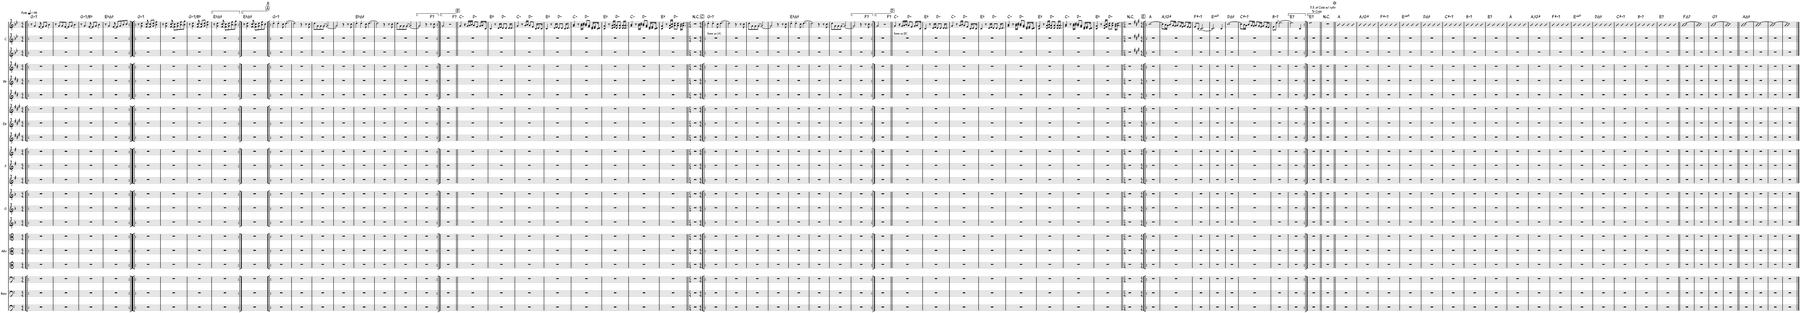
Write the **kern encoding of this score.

**kern	**kern	**kern	**kern	**kern	**kern	**kern	**kern	**kern	**kern	**kern	**kern	**kern	**kern	**kern	**kern	**kern	**kern	**kern	**kern	**kern	**harte
*part7	*part7	*part7	*part6	*part6	*part6	*part5	*part5	*part5	*part4	*part4	*part4	*part3	*part3	*part3	*part2	*part2	*part2	*part1	*part1	*part1	*part1
*staff21	*staff20	*staff19	*staff18	*staff17	*staff16	*staff15	*staff14	*staff13	*staff12	*staff11	*staff10	*staff9	*staff8	*staff7	*staff6	*staff5	*staff4	*staff3	*staff2	*staff1	*
*I"Bass	*	*	*I"Alto	*	*	*I"G	*	*	*I"F	*	*	*I"Eb	*	*	*I"Bb	*	*	*I"C	*	*	*
*I'Bass	*	*	*	*	*	*I'G	*	*	*I'F	*	*	*I'Eb	*	*	*I'Bb	*	*	*I'C	*	*	*
*clefF4	*clefF4	*clefF4	*clefC3	*clefC3	*clefC3	*clefG2	*clefG2	*clefG2	*clefG2	*clefG2	*clefG2	*clefG2	*clefG2	*clefG2	*clefG2	*clefG2	*clefG2	*clefG2	*clefG2	*clefG2	*
*	*	*	*	*	*	*Trd3c5	*Trd3c5	*Trd3c5	*Trd4c7	*Trd4c7	*Trd4c7	*Trd5c9	*Trd5c9	*Trd5c9	*Trd8c14	*Trd8c14	*Trd8c14	*	*	*	*
*k[]	*k[]	*k[]	*k[]	*k[]	*k[]	*k[b-]	*k[b-]	*k[b-]	*k[f#]	*k[f#]	*k[f#]	*k[f#c#g#]	*k[f#c#g#]	*k[f#c#g#]	*k[f#c#]	*k[f#c#]	*k[f#c#]	*k[b-e-]	*k[b-e-]	*k[b-e-]	*
*M4/4	*M4/4	*M4/4	*M4/4	*M4/4	*M4/4	*M4/4	*M4/4	*M4/4	*M4/4	*M4/4	*M4/4	*M4/4	*M4/4	*M4/4	*M4/4	*M4/4	*M4/4	*M4/4	*M4/4	*M4/4	*
*MM145	*MM145	*MM145	*MM145	*MM145	*MM145	*MM145	*MM145	*MM145	*MM145	*MM145	*MM145	*MM145	*MM145	*MM145	*MM145	*MM145	*MM145	*MM145	*MM145	*MM145	*
=1!|:	=1!|:	=1!|:	=1!|:	=1!|:	=1!|:	=1!|:	=1!|:	=1!|:	=1!|:	=1!|:	=1!|:	=1!|:	=1!|:	=1!|:	=1!|:	=1!|:	=1!|:	=1!|:	=1!|:	=1!|:	=1!|:
!	!	!	!	!	!	!	!	!	!	!	!	!	!	!	!	!	!	!	!	!LO:TX:a:t=Punk	!LO:H:kt=7
1r	1r	1r	1r	1r	1r	1r	1r	1r	1r	1r	1r	1r	1r	1r	1r	1r	1r	1r	1r	8r	G:min7
.	.	.	.	.	.	.	.	.	.	.	.	.	.	.	.	.	.	.	.	4g/	.
.	.	.	.	.	.	.	.	.	.	.	.	.	.	.	.	.	.	.	.	[8f/	.
.	.	.	.	.	.	.	.	.	.	.	.	.	.	.	.	.	.	.	.	8f/L]	.
.	.	.	.	.	.	.	.	.	.	.	.	.	.	.	.	.	.	.	.	8g/J	.
.	.	.	.	.	.	.	.	.	.	.	.	.	.	.	.	.	.	.	.	4b-\	.
=2	=2	=2	=2	=2	=2	=2	=2	=2	=2	=2	=2	=2	=2	=2	=2	=2	=2	=2	=2	=2	=2
1r	1r	1r	1r	1r	1r	1r	1r	1r	1r	1r	1r	1r	1r	1r	1r	1r	1r	1r	1r	8r	.
.	.	.	.	.	.	.	.	.	.	.	.	.	.	.	.	.	.	.	.	8g/L	.
.	.	.	.	.	.	.	.	.	.	.	.	.	.	.	.	.	.	.	.	8g/	.
.	.	.	.	.	.	.	.	.	.	.	.	.	.	.	.	.	.	.	.	[8f/J	.
.	.	.	.	.	.	.	.	.	.	.	.	.	.	.	.	.	.	.	.	8f/L]	.
.	.	.	.	.	.	.	.	.	.	.	.	.	.	.	.	.	.	.	.	8g/J	.
.	.	.	.	.	.	.	.	.	.	.	.	.	.	.	.	.	.	.	.	4b-\	.
=3	=3	=3	=3	=3	=3	=3	=3	=3	=3	=3	=3	=3	=3	=3	=3	=3	=3	=3	=3	=3	=3
!	!	!	!	!	!	!	!	!	!	!	!	!	!	!	!	!	!	!	!	!	!LO:H:kt=7
1r	1r	1r	1r	1r	1r	1r	1r	1r	1r	1r	1r	1r	1r	1r	1r	1r	1r	1r	1r	8r	G:min7/b3
.	.	.	.	.	.	.	.	.	.	.	.	.	.	.	.	.	.	.	.	4g/	.
.	.	.	.	.	.	.	.	.	.	.	.	.	.	.	.	.	.	.	.	[8f/	.
.	.	.	.	.	.	.	.	.	.	.	.	.	.	.	.	.	.	.	.	8f/L]	.
.	.	.	.	.	.	.	.	.	.	.	.	.	.	.	.	.	.	.	.	8g/J	.
.	.	.	.	.	.	.	.	.	.	.	.	.	.	.	.	.	.	.	.	4b-\	.
=4	=4	=4	=4	=4	=4	=4	=4	=4	=4	=4	=4	=4	=4	=4	=4	=4	=4	=4	=4	=4	=4
!	!	!	!	!	!	!	!	!	!	!	!	!	!	!	!	!	!	!	!	!	!LO:H:kt=9
1r	1r	1r	1r	1r	1r	1r	1r	1r	1r	1r	1r	1r	1r	1r	1r	1r	1r	1r	1r	8r	Eb:maj9
.	.	.	.	.	.	.	.	.	.	.	.	.	.	.	.	.	.	.	.	4g/	.
.	.	.	.	.	.	.	.	.	.	.	.	.	.	.	.	.	.	.	.	[8f/	.
.	.	.	.	.	.	.	.	.	.	.	.	.	.	.	.	.	.	.	.	8f/L]	.
.	.	.	.	.	.	.	.	.	.	.	.	.	.	.	.	.	.	.	.	8g/	.
.	.	.	.	.	.	.	.	.	.	.	.	.	.	.	.	.	.	.	.	8b-/	.
.	.	.	.	.	.	.	.	.	.	.	.	.	.	.	.	.	.	.	.	8cc/J	.
=5:|!|:	=5:|!|:	=5:|!|:	=5:|!|:	=5:|!|:	=5:|!|:	=5:|!|:	=5:|!|:	=5:|!|:	=5:|!|:	=5:|!|:	=5:|!|:	=5:|!|:	=5:|!|:	=5:|!|:	=5:|!|:	=5:|!|:	=5:|!|:	=5:|!|:	=5:|!|:	=5:|!|:	=5:|!|:
!	!	!	!	!	!	!	!	!	!	!	!	!	!	!	!	!	!	!	!	!	!LO:H:kt=7
1r	1r	1r	1r	1r	1r	1r	1r	1r	1r	1r	1r	1r	1r	1r	1r	1r	1r	1r	1r	8r	G:min7
.	.	.	.	.	.	.	.	.	.	.	.	.	.	.	.	.	.	.	.	4g\ 4dd\	.
.	.	.	.	.	.	.	.	.	.	.	.	.	.	.	.	.	.	.	.	[8f/ [8cc/	.
.	.	.	.	.	.	.	.	.	.	.	.	.	.	.	.	.	.	.	.	8f/] 8cc/]L	.
.	.	.	.	.	.	.	.	.	.	.	.	.	.	.	.	.	.	.	.	8g/ 8dd/J	.
.	.	.	.	.	.	.	.	.	.	.	.	.	.	.	.	.	.	.	.	4b-\ 4ff\	.
=6	=6	=6	=6	=6	=6	=6	=6	=6	=6	=6	=6	=6	=6	=6	=6	=6	=6	=6	=6	=6	=6
1r	1r	1r	1r	1r	1r	1r	1r	1r	1r	1r	1r	1r	1r	1r	1r	1r	1r	1r	1r	8r	.
.	.	.	.	.	.	.	.	.	.	.	.	.	.	.	.	.	.	.	.	4g\ 4dd\	.
.	.	.	.	.	.	.	.	.	.	.	.	.	.	.	.	.	.	.	.	[8f/ [8cc/	.
.	.	.	.	.	.	.	.	.	.	.	.	.	.	.	.	.	.	.	.	8f\] 8cc\]L	.
.	.	.	.	.	.	.	.	.	.	.	.	.	.	.	.	.	.	.	.	8g\ 8dd\	.
.	.	.	.	.	.	.	.	.	.	.	.	.	.	.	.	.	.	.	.	[8b-\ 8ff\	.
.	.	.	.	.	.	.	.	.	.	.	.	.	.	.	.	.	.	.	.	8b-\] 8gg\J	.
=7	=7	=7	=7	=7	=7	=7	=7	=7	=7	=7	=7	=7	=7	=7	=7	=7	=7	=7	=7	=7	=7
!	!	!	!	!	!	!	!	!	!	!	!	!	!	!	!	!	!	!	!	!	!LO:H:kt=7
1r	1r	1r	1r	1r	1r	1r	1r	1r	1r	1r	1r	1r	1r	1r	1r	1r	1r	1r	1r	8r	G:min7/b3
.	.	.	.	.	.	.	.	.	.	.	.	.	.	.	.	.	.	.	.	4g\ 4dd\	.
.	.	.	.	.	.	.	.	.	.	.	.	.	.	.	.	.	.	.	.	[8f/ [8cc/	.
.	.	.	.	.	.	.	.	.	.	.	.	.	.	.	.	.	.	.	.	8f/] 8cc/]L	.
.	.	.	.	.	.	.	.	.	.	.	.	.	.	.	.	.	.	.	.	8g/ 8dd/J	.
.	.	.	.	.	.	.	.	.	.	.	.	.	.	.	.	.	.	.	.	4b-\ 4ff\	.
=8	=8	=8	=8	=8	=8	=8	=8	=8	=8	=8	=8	=8	=8	=8	=8	=8	=8	=8	=8	=8	=8
!	!	!	!	!	!	!	!	!	!	!	!	!	!	!	!	!	!	!	!	!	!LO:H:kt=9
1r	1r	1r	1r	1r	1r	1r	1r	1r	1r	1r	1r	1r	1r	1r	1r	1r	1r	1r	1r	8r	Eb:maj9
.	.	.	.	.	.	.	.	.	.	.	.	.	.	.	.	.	.	.	.	4g\ 4dd\	.
.	.	.	.	.	.	.	.	.	.	.	.	.	.	.	.	.	.	.	.	[8f/ [8cc/	.
.	.	.	.	.	.	.	.	.	.	.	.	.	.	.	.	.	.	.	.	8f\] 8cc\]L	.
.	.	.	.	.	.	.	.	.	.	.	.	.	.	.	.	.	.	.	.	8g\ 8dd\	.
.	.	.	.	.	.	.	.	.	.	.	.	.	.	.	.	.	.	.	.	[8b-\ 8ff\	.
.	.	.	.	.	.	.	.	.	.	.	.	.	.	.	.	.	.	.	.	8b-\] 8gg\J	.
=9:|!	=9:|!	=9:|!	=9:|!	=9:|!	=9:|!	=9:|!	=9:|!	=9:|!	=9:|!	=9:|!	=9:|!	=9:|!	=9:|!	=9:|!	=9:|!	=9:|!	=9:|!	=9:|!	=9:|!	=9:|!	=9:|!
!	!	!	!	!	!	!	!	!	!	!	!	!	!	!	!	!	!	!	!	!	!LO:H:kt=9
1r	1r	1r	1r	1r	1r	1r	1r	1r	1r	1r	1r	1r	1r	1r	1r	1r	1r	1r	1r	8r	Eb:maj9
.	.	.	.	.	.	.	.	.	.	.	.	.	.	.	.	.	.	.	.	4g\ 4dd\	.
.	.	.	.	.	.	.	.	.	.	.	.	.	.	.	.	.	.	.	.	[8f/ [8cc/	.
.	.	.	.	.	.	.	.	.	.	.	.	.	.	.	.	.	.	.	.	8f\] 8cc\]L	.
.	.	.	.	.	.	.	.	.	.	.	.	.	.	.	.	.	.	.	.	8g\ 8dd\	.
.	.	.	.	.	.	.	.	.	.	.	.	.	.	.	.	.	.	.	.	8b-\ 8ff\	.
.	.	.	.	.	.	.	.	.	.	.	.	.	.	.	.	.	.	.	.	8cc\J	.
!!LO:REH:place=s1:a:rj:fs=14:t=A
=10!|:	=10!|:	=10!|:	=10!|:	=10!|:	=10!|:	=10!|:	=10!|:	=10!|:	=10!|:	=10!|:	=10!|:	=10!|:	=10!|:	=10!|:	=10!|:	=10!|:	=10!|:	=10!|:	=10!|:	=10!|:	=10!|:
!	!	!	!	!	!	!	!	!	!	!	!	!	!	!	!	!	!	!	!	!	!LO:H:kt=7
1r	1r	1r	1r	1r	1r	1r	1r	1r	1r	1r	1r	1r	1r	1r	1r	1r	1r	1r	1r	4dd'\	G:min7
.	.	.	.	.	.	.	.	.	.	.	.	.	.	.	.	.	.	.	.	4dd'\	.
.	.	.	.	.	.	.	.	.	.	.	.	.	.	.	.	.	.	.	.	8cc\	.
.	.	.	.	.	.	.	.	.	.	.	.	.	.	.	.	.	.	.	.	[4.dd\	.
=11	=11	=11	=11	=11	=11	=11	=11	=11	=11	=11	=11	=11	=11	=11	=11	=11	=11	=11	=11	=11	=11
1r	1r	1r	1r	1r	1r	1r	1r	1r	1r	1r	1r	1r	1r	1r	1r	1r	1r	1r	1r	2dd\]	.
.	.	.	.	.	.	.	.	.	.	.	.	.	.	.	.	.	.	.	.	4r	.
.	.	.	.	.	.	.	.	.	.	.	.	.	.	.	.	.	.	.	.	8r	.
.	.	.	.	.	.	.	.	.	.	.	.	.	.	.	.	.	.	.	.	8cc\	.
=12	=12	=12	=12	=12	=12	=12	=12	=12	=12	=12	=12	=12	=12	=12	=12	=12	=12	=12	=12	=12	=12
1r	1r	1r	1r	1r	1r	1r	1r	1r	1r	1r	1r	1r	1r	1r	1r	1r	1r	1r	1r	8dd\L	.
.	.	.	.	.	.	.	.	.	.	.	.	.	.	.	.	.	.	.	.	8g\	.
.	.	.	.	.	.	.	.	.	.	.	.	.	.	.	.	.	.	.	.	8g\	.
.	.	.	.	.	.	.	.	.	.	.	.	.	.	.	.	.	.	.	.	[8g\J	.
.	.	.	.	.	.	.	.	.	.	.	.	.	.	.	.	.	.	.	.	2g/_	.
=13	=13	=13	=13	=13	=13	=13	=13	=13	=13	=13	=13	=13	=13	=13	=13	=13	=13	=13	=13	=13	=13
1r	1r	1r	1r	1r	1r	1r	1r	1r	1r	1r	1r	1r	1r	1r	1r	1r	1r	1r	1r	2g/]	.
.	.	.	.	.	.	.	.	.	.	.	.	.	.	.	.	.	.	.	.	4r	.
.	.	.	.	.	.	.	.	.	.	.	.	.	.	.	.	.	.	.	.	8r	.
.	.	.	.	.	.	.	.	.	.	.	.	.	.	.	.	.	.	.	.	8cc\	.
=14	=14	=14	=14	=14	=14	=14	=14	=14	=14	=14	=14	=14	=14	=14	=14	=14	=14	=14	=14	=14	=14
!	!	!	!	!	!	!	!	!	!	!	!	!	!	!	!	!	!	!	!	!	!LO:H:kt=9
1r	1r	1r	1r	1r	1r	1r	1r	1r	1r	1r	1r	1r	1r	1r	1r	1r	1r	1r	1r	4dd'\	Eb:maj9
.	.	.	.	.	.	.	.	.	.	.	.	.	.	.	.	.	.	.	.	4dd'\	.
.	.	.	.	.	.	.	.	.	.	.	.	.	.	.	.	.	.	.	.	8cc\	.
.	.	.	.	.	.	.	.	.	.	.	.	.	.	.	.	.	.	.	.	[4.dd\	.
=15	=15	=15	=15	=15	=15	=15	=15	=15	=15	=15	=15	=15	=15	=15	=15	=15	=15	=15	=15	=15	=15
1r	1r	1r	1r	1r	1r	1r	1r	1r	1r	1r	1r	1r	1r	1r	1r	1r	1r	1r	1r	2dd\]	.
.	.	.	.	.	.	.	.	.	.	.	.	.	.	.	.	.	.	.	.	4r	.
.	.	.	.	.	.	.	.	.	.	.	.	.	.	.	.	.	.	.	.	8r	.
.	.	.	.	.	.	.	.	.	.	.	.	.	.	.	.	.	.	.	.	8cc\	.
=16	=16	=16	=16	=16	=16	=16	=16	=16	=16	=16	=16	=16	=16	=16	=16	=16	=16	=16	=16	=16	=16
1r	1r	1r	1r	1r	1r	1r	1r	1r	1r	1r	1r	1r	1r	1r	1r	1r	1r	1r	1r	8dd\L	.
.	.	.	.	.	.	.	.	.	.	.	.	.	.	.	.	.	.	.	.	8g\	.
.	.	.	.	.	.	.	.	.	.	.	.	.	.	.	.	.	.	.	.	8g\	.
.	.	.	.	.	.	.	.	.	.	.	.	.	.	.	.	.	.	.	.	[8g\J	.
.	.	.	.	.	.	.	.	.	.	.	.	.	.	.	.	.	.	.	.	2g/_	.
=17	=17	=17	=17	=17	=17	=17	=17	=17	=17	=17	=17	=17	=17	=17	=17	=17	=17	=17	=17	=17	=17
1r	1r	1r	1r	1r	1r	1r	1r	1r	1r	1r	1r	1r	1r	1r	1r	1r	1r	1r	1r	2g/]	.
.	.	.	.	.	.	.	.	.	.	.	.	.	.	.	.	.	.	.	.	4r	.
!	!	!	!	!	!	!	!	!	!	!	!	!	!	!	!	!	!	!	!	!	!LO:H:kt=7
.	.	.	.	.	.	.	.	.	.	.	.	.	.	.	.	.	.	.	.	8r	F:7
.	.	.	.	.	.	.	.	.	.	.	.	.	.	.	.	.	.	.	.	8cc\	.
=18:|!	=18:|!	=18:|!	=18:|!	=18:|!	=18:|!	=18:|!	=18:|!	=18:|!	=18:|!	=18:|!	=18:|!	=18:|!	=18:|!	=18:|!	=18:|!	=18:|!	=18:|!	=18:|!	=18:|!	=18:|!	=18:|!
*	*	*	*	*	*	*	*	*	*	*	*	*	*	*	*	*	*	*	*	*^	*
1r	1r	1r	1r	1r	1r	1r	1r	1r	1r	1r	1r	1r	1r	1r	1r	1r	1r	1r	1r	2g/	2.ryy	.
.	.	.	.	.	.	.	.	.	.	.	.	.	.	.	.	.	.	.	.	2r	.	.
!	!	!	!	!	!	!	!	!	!	!	!	!	!	!	!	!	!	!	!	!	!	!LO:H:kt=7
.	.	.	.	.	.	.	.	.	.	.	.	.	.	.	.	.	.	.	.	.	4ryy	F:7
*	*	*	*	*	*	*	*	*	*	*	*	*	*	*	*	*	*	*	*	*v	*v	*
!!LO:REH:place=s1:a:rj:fs=14:t=B
=19||	=19||	=19||	=19||	=19||	=19||	=19||	=19||	=19||	=19||	=19||	=19||	=19||	=19||	=19||	=19||	=19||	=19||	=19||	=19||	=19||	=19||
1r	1r	1r	1r	1r	1r	1r	1r	1r	1r	1r	1r	1r	1r	1r	1r	1r	1r	1r	1r	4g/	C:min
.	.	.	.	.	.	.	.	.	.	.	.	.	.	.	.	.	.	.	.	16r	.
.	.	.	.	.	.	.	.	.	.	.	.	.	.	.	.	.	.	.	.	16g/LL	.
.	.	.	.	.	.	.	.	.	.	.	.	.	.	.	.	.	.	.	.	16a/	.
.	.	.	.	.	.	.	.	.	.	.	.	.	.	.	.	.	.	.	.	16b-/JJ	.
.	.	.	.	.	.	.	.	.	.	.	.	.	.	.	.	.	.	.	.	8a/L	D:min
.	.	.	.	.	.	.	.	.	.	.	.	.	.	.	.	.	.	.	.	8f/J	.
.	.	.	.	.	.	.	.	.	.	.	.	.	.	.	.	.	.	.	.	16g/KL	.
.	.	.	.	.	.	.	.	.	.	.	.	.	.	.	.	.	.	.	.	8a/	.
.	.	.	.	.	.	.	.	.	.	.	.	.	.	.	.	.	.	.	.	16c/Jk	.
=20	=20	=20	=20	=20	=20	=20	=20	=20	=20	=20	=20	=20	=20	=20	=20	=20	=20	=20	=20	=20	=20
1r	1r	1r	1r	1r	1r	1r	1r	1r	1r	1r	1r	1r	1r	1r	1r	1r	1r	1r	1r	4c/	Eb:maj
.	.	.	.	.	.	.	.	.	.	.	.	.	.	.	.	.	.	.	.	8r	.
.	.	.	.	.	.	.	.	.	.	.	.	.	.	.	.	.	.	.	.	16d/LL	.
.	.	.	.	.	.	.	.	.	.	.	.	.	.	.	.	.	.	.	.	16e-/JJ	.
.	.	.	.	.	.	.	.	.	.	.	.	.	.	.	.	.	.	.	.	8d/L	D:min
.	.	.	.	.	.	.	.	.	.	.	.	.	.	.	.	.	.	.	.	8d/J	.
.	.	.	.	.	.	.	.	.	.	.	.	.	.	.	.	.	.	.	.	16d/KL	.
.	.	.	.	.	.	.	.	.	.	.	.	.	.	.	.	.	.	.	.	8.d/J	.
=21	=21	=21	=21	=21	=21	=21	=21	=21	=21	=21	=21	=21	=21	=21	=21	=21	=21	=21	=21	=21	=21
1r	1r	1r	1r	1r	1r	1r	1r	1r	1r	1r	1r	1r	1r	1r	1r	1r	1r	1r	1r	4g/	C:min
.	.	.	.	.	.	.	.	.	.	.	.	.	.	.	.	.	.	.	.	8r	.
.	.	.	.	.	.	.	.	.	.	.	.	.	.	.	.	.	.	.	.	16a/LL	.
.	.	.	.	.	.	.	.	.	.	.	.	.	.	.	.	.	.	.	.	16b-/JJ	.
.	.	.	.	.	.	.	.	.	.	.	.	.	.	.	.	.	.	.	.	8a/L	D:min
.	.	.	.	.	.	.	.	.	.	.	.	.	.	.	.	.	.	.	.	8f/J	.
.	.	.	.	.	.	.	.	.	.	.	.	.	.	.	.	.	.	.	.	16c/KL	.
.	.	.	.	.	.	.	.	.	.	.	.	.	.	.	.	.	.	.	.	8d/	.
.	.	.	.	.	.	.	.	.	.	.	.	.	.	.	.	.	.	.	.	16c/Jk	.
=22	=22	=22	=22	=22	=22	=22	=22	=22	=22	=22	=22	=22	=22	=22	=22	=22	=22	=22	=22	=22	=22
1r	1r	1r	1r	1r	1r	1r	1r	1r	1r	1r	1r	1r	1r	1r	1r	1r	1r	1r	1r	4c/	Eb:maj
.	.	.	.	.	.	.	.	.	.	.	.	.	.	.	.	.	.	.	.	8r	.
.	.	.	.	.	.	.	.	.	.	.	.	.	.	.	.	.	.	.	.	16d/LL	.
.	.	.	.	.	.	.	.	.	.	.	.	.	.	.	.	.	.	.	.	16e-/JJ	.
.	.	.	.	.	.	.	.	.	.	.	.	.	.	.	.	.	.	.	.	8d/L	D:min
.	.	.	.	.	.	.	.	.	.	.	.	.	.	.	.	.	.	.	.	8d/J	.
.	.	.	.	.	.	.	.	.	.	.	.	.	.	.	.	.	.	.	.	16c/KL	.
.	.	.	.	.	.	.	.	.	.	.	.	.	.	.	.	.	.	.	.	8.d/J	.
=23	=23	=23	=23	=23	=23	=23	=23	=23	=23	=23	=23	=23	=23	=23	=23	=23	=23	=23	=23	=23	=23
1r	1r	1r	1r	1r	1r	1r	1r	1r	1r	1r	1r	1r	1r	1r	1r	1r	1r	1r	1r	4g/ 4b-/	C:min
.	.	.	.	.	.	.	.	.	.	.	.	.	.	.	.	.	.	.	.	8r	.
.	.	.	.	.	.	.	.	.	.	.	.	.	.	.	.	.	.	.	.	16a\ 16cc\LL	.
.	.	.	.	.	.	.	.	.	.	.	.	.	.	.	.	.	.	.	.	16b-\ 16dd\JJ	.
.	.	.	.	.	.	.	.	.	.	.	.	.	.	.	.	.	.	.	.	8a/ 8cc/L	D:min
.	.	.	.	.	.	.	.	.	.	.	.	.	.	.	.	.	.	.	.	8f/ 8a/J	.
.	.	.	.	.	.	.	.	.	.	.	.	.	.	.	.	.	.	.	.	16c/ 16e-/KL	.
.	.	.	.	.	.	.	.	.	.	.	.	.	.	.	.	.	.	.	.	8d/ 8f/	.
.	.	.	.	.	.	.	.	.	.	.	.	.	.	.	.	.	.	.	.	16c/ 16d/Jk	.
=24	=24	=24	=24	=24	=24	=24	=24	=24	=24	=24	=24	=24	=24	=24	=24	=24	=24	=24	=24	=24	=24
1r	1r	1r	1r	1r	1r	1r	1r	1r	1r	1r	1r	1r	1r	1r	1r	1r	1r	1r	1r	4c/ 4g/	Eb:maj
.	.	.	.	.	.	.	.	.	.	.	.	.	.	.	.	.	.	.	.	8r	.
.	.	.	.	.	.	.	.	.	.	.	.	.	.	.	.	.	.	.	.	16d/ 16a/LL	.
.	.	.	.	.	.	.	.	.	.	.	.	.	.	.	.	.	.	.	.	16e-/ 16b-/JJ	.
.	.	.	.	.	.	.	.	.	.	.	.	.	.	.	.	.	.	.	.	8d/ 8a/L	D:min
.	.	.	.	.	.	.	.	.	.	.	.	.	.	.	.	.	.	.	.	8d/ 8a/J	.
.	.	.	.	.	.	.	.	.	.	.	.	.	.	.	.	.	.	.	.	16d/ 16a/KL	.
.	.	.	.	.	.	.	.	.	.	.	.	.	.	.	.	.	.	.	.	8.d/ 8.a/J	.
=25	=25	=25	=25	=25	=25	=25	=25	=25	=25	=25	=25	=25	=25	=25	=25	=25	=25	=25	=25	=25	=25
1r	1r	1r	1r	1r	1r	1r	1r	1r	1r	1r	1r	1r	1r	1r	1r	1r	1r	1r	1r	4g/ 4b-/	C:min
.	.	.	.	.	.	.	.	.	.	.	.	.	.	.	.	.	.	.	.	8r	.
.	.	.	.	.	.	.	.	.	.	.	.	.	.	.	.	.	.	.	.	16a\ 16cc\LL	.
.	.	.	.	.	.	.	.	.	.	.	.	.	.	.	.	.	.	.	.	16b-\ 16dd\JJ	.
.	.	.	.	.	.	.	.	.	.	.	.	.	.	.	.	.	.	.	.	8a/ 8cc/L	D:min
.	.	.	.	.	.	.	.	.	.	.	.	.	.	.	.	.	.	.	.	8f/ 8a/J	.
.	.	.	.	.	.	.	.	.	.	.	.	.	.	.	.	.	.	.	.	16c/ 16e-/KL	.
.	.	.	.	.	.	.	.	.	.	.	.	.	.	.	.	.	.	.	.	8d/ 8f/	.
.	.	.	.	.	.	.	.	.	.	.	.	.	.	.	.	.	.	.	.	16c/ 16d/Jk	.
=26	=26	=26	=26	=26	=26	=26	=26	=26	=26	=26	=26	=26	=26	=26	=26	=26	=26	=26	=26	=26	=26
1r	1r	1r	1r	1r	1r	1r	1r	1r	1r	1r	1r	1r	1r	1r	1r	1r	1r	1r	1r	4c/ 4g/	Eb:maj
.	.	.	.	.	.	.	.	.	.	.	.	.	.	.	.	.	.	.	.	8r	.
.	.	.	.	.	.	.	.	.	.	.	.	.	.	.	.	.	.	.	.	16d/ 16a/LL	.
.	.	.	.	.	.	.	.	.	.	.	.	.	.	.	.	.	.	.	.	16f/ 16cc/JJ	.
.	.	.	.	.	.	.	.	.	.	.	.	.	.	.	.	.	.	.	.	8a\ 8dd\L	D:min
.	.	.	.	.	.	.	.	.	.	.	.	.	.	.	.	.	.	.	.	8a\ 8dd\J	.
.	.	.	.	.	.	.	.	.	.	.	.	.	.	.	.	.	.	.	.	16g\ 16cc\KL	.
.	.	.	.	.	.	.	.	.	.	.	.	.	.	.	.	.	.	.	.	8.a\ 8.dd\J	.
=27||	=27||	=27||	=27||	=27||	=27||	=27||	=27||	=27||	=27||	=27||	=27||	=27||	=27||	=27||	=27||	=27||	=27||	=27||	=27||	=27||	=27||
*M2/4	*M2/4	*M2/4	*M2/4	*M2/4	*M2/4	*M2/4	*M2/4	*M2/4	*M2/4	*M2/4	*M2/4	*M2/4	*M2/4	*M2/4	*M2/4	*M2/4	*M2/4	*M2/4	*M2/4	*M2/4	*
!	!	!	!	!	!	!	!	!	!	!	!	!	!	!	!	!	!	!	!	!	!LO:H:kt=N.C.
2r	2r	2r	2r	2r	2r	2r	2r	2r	2r	2r	2r	2r	2r	2r	2r	2r	2r	2r	2r	2r	N
!!LO:REH:place=s1:a:rj:fs=14:t=C
=28!|:	=28!|:	=28!|:	=28!|:	=28!|:	=28!|:	=28!|:	=28!|:	=28!|:	=28!|:	=28!|:	=28!|:	=28!|:	=28!|:	=28!|:	=28!|:	=28!|:	=28!|:	=28!|:	=28!|:	=28!|:	=28!|:
*M4/4	*M4/4	*M4/4	*M4/4	*M4/4	*M4/4	*M4/4	*M4/4	*M4/4	*M4/4	*M4/4	*M4/4	*M4/4	*M4/4	*M4/4	*M4/4	*M4/4	*M4/4	*M4/4	*M4/4	*M4/4	*
!	!	!	!	!	!	!	!	!	!	!	!	!	!	!	!	!	!	!	!	!LO:TX:b:t=Same as [A]	!LO:H:kt=7
1r	1r	1r	1r	1r	1r	1r	1r	1r	1r	1r	1r	1r	1r	1r	1r	1r	1r	1r	1r	4dd'\	G:min7
.	.	.	.	.	.	.	.	.	.	.	.	.	.	.	.	.	.	.	.	4dd'\	.
.	.	.	.	.	.	.	.	.	.	.	.	.	.	.	.	.	.	.	.	8cc\	.
.	.	.	.	.	.	.	.	.	.	.	.	.	.	.	.	.	.	.	.	[4.dd\	.
=29	=29	=29	=29	=29	=29	=29	=29	=29	=29	=29	=29	=29	=29	=29	=29	=29	=29	=29	=29	=29	=29
1r	1r	1r	1r	1r	1r	1r	1r	1r	1r	1r	1r	1r	1r	1r	1r	1r	1r	1r	1r	2dd\]	.
.	.	.	.	.	.	.	.	.	.	.	.	.	.	.	.	.	.	.	.	4r	.
.	.	.	.	.	.	.	.	.	.	.	.	.	.	.	.	.	.	.	.	8r	.
.	.	.	.	.	.	.	.	.	.	.	.	.	.	.	.	.	.	.	.	8cc\	.
=30	=30	=30	=30	=30	=30	=30	=30	=30	=30	=30	=30	=30	=30	=30	=30	=30	=30	=30	=30	=30	=30
1r	1r	1r	1r	1r	1r	1r	1r	1r	1r	1r	1r	1r	1r	1r	1r	1r	1r	1r	1r	8dd\L	.
.	.	.	.	.	.	.	.	.	.	.	.	.	.	.	.	.	.	.	.	8g\	.
.	.	.	.	.	.	.	.	.	.	.	.	.	.	.	.	.	.	.	.	8g\	.
.	.	.	.	.	.	.	.	.	.	.	.	.	.	.	.	.	.	.	.	[8g\J	.
.	.	.	.	.	.	.	.	.	.	.	.	.	.	.	.	.	.	.	.	2g/_	.
=31	=31	=31	=31	=31	=31	=31	=31	=31	=31	=31	=31	=31	=31	=31	=31	=31	=31	=31	=31	=31	=31
1r	1r	1r	1r	1r	1r	1r	1r	1r	1r	1r	1r	1r	1r	1r	1r	1r	1r	1r	1r	2g/]	.
.	.	.	.	.	.	.	.	.	.	.	.	.	.	.	.	.	.	.	.	4r	.
.	.	.	.	.	.	.	.	.	.	.	.	.	.	.	.	.	.	.	.	8r	.
.	.	.	.	.	.	.	.	.	.	.	.	.	.	.	.	.	.	.	.	8cc\	.
=32	=32	=32	=32	=32	=32	=32	=32	=32	=32	=32	=32	=32	=32	=32	=32	=32	=32	=32	=32	=32	=32
!	!	!	!	!	!	!	!	!	!	!	!	!	!	!	!	!	!	!	!	!	!LO:H:kt=9
1r	1r	1r	1r	1r	1r	1r	1r	1r	1r	1r	1r	1r	1r	1r	1r	1r	1r	1r	1r	4dd'\	Eb:maj9
.	.	.	.	.	.	.	.	.	.	.	.	.	.	.	.	.	.	.	.	4dd'\	.
.	.	.	.	.	.	.	.	.	.	.	.	.	.	.	.	.	.	.	.	8cc\	.
.	.	.	.	.	.	.	.	.	.	.	.	.	.	.	.	.	.	.	.	[4.dd\	.
=33	=33	=33	=33	=33	=33	=33	=33	=33	=33	=33	=33	=33	=33	=33	=33	=33	=33	=33	=33	=33	=33
1r	1r	1r	1r	1r	1r	1r	1r	1r	1r	1r	1r	1r	1r	1r	1r	1r	1r	1r	1r	2dd\]	.
.	.	.	.	.	.	.	.	.	.	.	.	.	.	.	.	.	.	.	.	4r	.
.	.	.	.	.	.	.	.	.	.	.	.	.	.	.	.	.	.	.	.	8r	.
.	.	.	.	.	.	.	.	.	.	.	.	.	.	.	.	.	.	.	.	8cc\	.
=34	=34	=34	=34	=34	=34	=34	=34	=34	=34	=34	=34	=34	=34	=34	=34	=34	=34	=34	=34	=34	=34
1r	1r	1r	1r	1r	1r	1r	1r	1r	1r	1r	1r	1r	1r	1r	1r	1r	1r	1r	1r	8dd\L	.
.	.	.	.	.	.	.	.	.	.	.	.	.	.	.	.	.	.	.	.	8g\	.
.	.	.	.	.	.	.	.	.	.	.	.	.	.	.	.	.	.	.	.	8g\	.
.	.	.	.	.	.	.	.	.	.	.	.	.	.	.	.	.	.	.	.	[8g\J	.
.	.	.	.	.	.	.	.	.	.	.	.	.	.	.	.	.	.	.	.	2g/_	.
=35	=35	=35	=35	=35	=35	=35	=35	=35	=35	=35	=35	=35	=35	=35	=35	=35	=35	=35	=35	=35	=35
1r	1r	1r	1r	1r	1r	1r	1r	1r	1r	1r	1r	1r	1r	1r	1r	1r	1r	1r	1r	2g/]	.
.	.	.	.	.	.	.	.	.	.	.	.	.	.	.	.	.	.	.	.	4r	.
!	!	!	!	!	!	!	!	!	!	!	!	!	!	!	!	!	!	!	!	!	!LO:H:kt=7
.	.	.	.	.	.	.	.	.	.	.	.	.	.	.	.	.	.	.	.	8r	F:7
.	.	.	.	.	.	.	.	.	.	.	.	.	.	.	.	.	.	.	.	8cc\	.
=36:|!	=36:|!	=36:|!	=36:|!	=36:|!	=36:|!	=36:|!	=36:|!	=36:|!	=36:|!	=36:|!	=36:|!	=36:|!	=36:|!	=36:|!	=36:|!	=36:|!	=36:|!	=36:|!	=36:|!	=36:|!	=36:|!
*	*	*	*	*	*	*	*	*	*	*	*	*	*	*	*	*	*	*	*	*^	*
1r	1r	1r	1r	1r	1r	1r	1r	1r	1r	1r	1r	1r	1r	1r	1r	1r	1r	1r	1r	2g/	2.ryy	.
.	.	.	.	.	.	.	.	.	.	.	.	.	.	.	.	.	.	.	.	2r	.	.
!	!	!	!	!	!	!	!	!	!	!	!	!	!	!	!	!	!	!	!	!	!	!LO:H:kt=7
.	.	.	.	.	.	.	.	.	.	.	.	.	.	.	.	.	.	.	.	.	4ryy	F:7
!!LO:REH:place=s1:a:rj:fs=14:t=D
=37||	=37||	=37||	=37||	=37||	=37||	=37||	=37||	=37||	=37||	=37||	=37||	=37||	=37||	=37||	=37||	=37||	=37||	=37||	=37||	=37||	=37||	=37||
!	!	!	!	!	!	!	!	!	!	!	!	!	!	!	!	!	!	!	!	!LO:TX:b:t=Same as [B]	!	!
*	*	*	*	*	*	*	*	*	*	*	*	*	*	*	*	*	*	*	*	*v	*v	*
1r	1r	1r	1r	1r	1r	1r	1r	1r	1r	1r	1r	1r	1r	1r	1r	1r	1r	1r	1r	4g/	C:min
.	.	.	.	.	.	.	.	.	.	.	.	.	.	.	.	.	.	.	.	16r	.
.	.	.	.	.	.	.	.	.	.	.	.	.	.	.	.	.	.	.	.	16g/LL	.
.	.	.	.	.	.	.	.	.	.	.	.	.	.	.	.	.	.	.	.	16a/	.
.	.	.	.	.	.	.	.	.	.	.	.	.	.	.	.	.	.	.	.	16b-/JJ	.
.	.	.	.	.	.	.	.	.	.	.	.	.	.	.	.	.	.	.	.	8a/L	D:min
.	.	.	.	.	.	.	.	.	.	.	.	.	.	.	.	.	.	.	.	8f/J	.
.	.	.	.	.	.	.	.	.	.	.	.	.	.	.	.	.	.	.	.	16g/KL	.
.	.	.	.	.	.	.	.	.	.	.	.	.	.	.	.	.	.	.	.	8a/	.
.	.	.	.	.	.	.	.	.	.	.	.	.	.	.	.	.	.	.	.	16c/Jk	.
=38	=38	=38	=38	=38	=38	=38	=38	=38	=38	=38	=38	=38	=38	=38	=38	=38	=38	=38	=38	=38	=38
1r	1r	1r	1r	1r	1r	1r	1r	1r	1r	1r	1r	1r	1r	1r	1r	1r	1r	1r	1r	4c/	Eb:maj
.	.	.	.	.	.	.	.	.	.	.	.	.	.	.	.	.	.	.	.	8r	.
.	.	.	.	.	.	.	.	.	.	.	.	.	.	.	.	.	.	.	.	16d/LL	.
.	.	.	.	.	.	.	.	.	.	.	.	.	.	.	.	.	.	.	.	16e-/JJ	.
.	.	.	.	.	.	.	.	.	.	.	.	.	.	.	.	.	.	.	.	8d/L	D:min
.	.	.	.	.	.	.	.	.	.	.	.	.	.	.	.	.	.	.	.	8d/J	.
.	.	.	.	.	.	.	.	.	.	.	.	.	.	.	.	.	.	.	.	16d/KL	.
.	.	.	.	.	.	.	.	.	.	.	.	.	.	.	.	.	.	.	.	8.d/J	.
=39	=39	=39	=39	=39	=39	=39	=39	=39	=39	=39	=39	=39	=39	=39	=39	=39	=39	=39	=39	=39	=39
1r	1r	1r	1r	1r	1r	1r	1r	1r	1r	1r	1r	1r	1r	1r	1r	1r	1r	1r	1r	4g/	C:min
.	.	.	.	.	.	.	.	.	.	.	.	.	.	.	.	.	.	.	.	8r	.
.	.	.	.	.	.	.	.	.	.	.	.	.	.	.	.	.	.	.	.	16a/LL	.
.	.	.	.	.	.	.	.	.	.	.	.	.	.	.	.	.	.	.	.	16b-/JJ	.
.	.	.	.	.	.	.	.	.	.	.	.	.	.	.	.	.	.	.	.	8a/L	D:min
.	.	.	.	.	.	.	.	.	.	.	.	.	.	.	.	.	.	.	.	8f/J	.
.	.	.	.	.	.	.	.	.	.	.	.	.	.	.	.	.	.	.	.	16c/KL	.
.	.	.	.	.	.	.	.	.	.	.	.	.	.	.	.	.	.	.	.	8d/	.
.	.	.	.	.	.	.	.	.	.	.	.	.	.	.	.	.	.	.	.	16c/Jk	.
=40	=40	=40	=40	=40	=40	=40	=40	=40	=40	=40	=40	=40	=40	=40	=40	=40	=40	=40	=40	=40	=40
1r	1r	1r	1r	1r	1r	1r	1r	1r	1r	1r	1r	1r	1r	1r	1r	1r	1r	1r	1r	4c/	Eb:maj
.	.	.	.	.	.	.	.	.	.	.	.	.	.	.	.	.	.	.	.	8r	.
.	.	.	.	.	.	.	.	.	.	.	.	.	.	.	.	.	.	.	.	16d/LL	.
.	.	.	.	.	.	.	.	.	.	.	.	.	.	.	.	.	.	.	.	16e-/JJ	.
.	.	.	.	.	.	.	.	.	.	.	.	.	.	.	.	.	.	.	.	8d/L	D:min
.	.	.	.	.	.	.	.	.	.	.	.	.	.	.	.	.	.	.	.	8d/J	.
.	.	.	.	.	.	.	.	.	.	.	.	.	.	.	.	.	.	.	.	16c/KL	.
.	.	.	.	.	.	.	.	.	.	.	.	.	.	.	.	.	.	.	.	8.d/J	.
=41	=41	=41	=41	=41	=41	=41	=41	=41	=41	=41	=41	=41	=41	=41	=41	=41	=41	=41	=41	=41	=41
1r	1r	1r	1r	1r	1r	1r	1r	1r	1r	1r	1r	1r	1r	1r	1r	1r	1r	1r	1r	4g/ 4b-/	C:min
.	.	.	.	.	.	.	.	.	.	.	.	.	.	.	.	.	.	.	.	8r	.
.	.	.	.	.	.	.	.	.	.	.	.	.	.	.	.	.	.	.	.	16a\ 16cc\LL	.
.	.	.	.	.	.	.	.	.	.	.	.	.	.	.	.	.	.	.	.	16b-\ 16dd\JJ	.
.	.	.	.	.	.	.	.	.	.	.	.	.	.	.	.	.	.	.	.	8a/ 8cc/L	D:min
.	.	.	.	.	.	.	.	.	.	.	.	.	.	.	.	.	.	.	.	8f/ 8a/J	.
.	.	.	.	.	.	.	.	.	.	.	.	.	.	.	.	.	.	.	.	16c/ 16e-/KL	.
.	.	.	.	.	.	.	.	.	.	.	.	.	.	.	.	.	.	.	.	8d/ 8f/	.
.	.	.	.	.	.	.	.	.	.	.	.	.	.	.	.	.	.	.	.	16c/ 16d/Jk	.
=42	=42	=42	=42	=42	=42	=42	=42	=42	=42	=42	=42	=42	=42	=42	=42	=42	=42	=42	=42	=42	=42
1r	1r	1r	1r	1r	1r	1r	1r	1r	1r	1r	1r	1r	1r	1r	1r	1r	1r	1r	1r	4c/ 4g/	Eb:maj
.	.	.	.	.	.	.	.	.	.	.	.	.	.	.	.	.	.	.	.	8r	.
.	.	.	.	.	.	.	.	.	.	.	.	.	.	.	.	.	.	.	.	16d/ 16a/LL	.
.	.	.	.	.	.	.	.	.	.	.	.	.	.	.	.	.	.	.	.	16e-/ 16b-/JJ	.
.	.	.	.	.	.	.	.	.	.	.	.	.	.	.	.	.	.	.	.	8d/ 8a/L	D:min
.	.	.	.	.	.	.	.	.	.	.	.	.	.	.	.	.	.	.	.	8d/ 8a/J	.
.	.	.	.	.	.	.	.	.	.	.	.	.	.	.	.	.	.	.	.	16d/ 16a/KL	.
.	.	.	.	.	.	.	.	.	.	.	.	.	.	.	.	.	.	.	.	8.d/ 8.a/J	.
=43	=43	=43	=43	=43	=43	=43	=43	=43	=43	=43	=43	=43	=43	=43	=43	=43	=43	=43	=43	=43	=43
1r	1r	1r	1r	1r	1r	1r	1r	1r	1r	1r	1r	1r	1r	1r	1r	1r	1r	1r	1r	4g/ 4b-/	C:min
.	.	.	.	.	.	.	.	.	.	.	.	.	.	.	.	.	.	.	.	8r	.
.	.	.	.	.	.	.	.	.	.	.	.	.	.	.	.	.	.	.	.	16a\ 16cc\LL	.
.	.	.	.	.	.	.	.	.	.	.	.	.	.	.	.	.	.	.	.	16b-\ 16dd\JJ	.
.	.	.	.	.	.	.	.	.	.	.	.	.	.	.	.	.	.	.	.	8a/ 8cc/L	D:min
.	.	.	.	.	.	.	.	.	.	.	.	.	.	.	.	.	.	.	.	8f/ 8a/J	.
.	.	.	.	.	.	.	.	.	.	.	.	.	.	.	.	.	.	.	.	16c/ 16e-/KL	.
.	.	.	.	.	.	.	.	.	.	.	.	.	.	.	.	.	.	.	.	8d/ 8f/	.
.	.	.	.	.	.	.	.	.	.	.	.	.	.	.	.	.	.	.	.	16c/ 16d/Jk	.
=44	=44	=44	=44	=44	=44	=44	=44	=44	=44	=44	=44	=44	=44	=44	=44	=44	=44	=44	=44	=44	=44
1r	1r	1r	1r	1r	1r	1r	1r	1r	1r	1r	1r	1r	1r	1r	1r	1r	1r	1r	1r	4c/ 4g/	Eb:maj
.	.	.	.	.	.	.	.	.	.	.	.	.	.	.	.	.	.	.	.	8r	.
.	.	.	.	.	.	.	.	.	.	.	.	.	.	.	.	.	.	.	.	16d/ 16a/LL	.
.	.	.	.	.	.	.	.	.	.	.	.	.	.	.	.	.	.	.	.	16f/ 16cc/JJ	.
.	.	.	.	.	.	.	.	.	.	.	.	.	.	.	.	.	.	.	.	8a\ 8dd\L	D:min
.	.	.	.	.	.	.	.	.	.	.	.	.	.	.	.	.	.	.	.	8a\ 8dd\J	.
.	.	.	.	.	.	.	.	.	.	.	.	.	.	.	.	.	.	.	.	16g\ 16cc\KL	.
.	.	.	.	.	.	.	.	.	.	.	.	.	.	.	.	.	.	.	.	8.a\ 8.dd\J	.
=45||	=45||	=45||	=45||	=45||	=45||	=45||	=45||	=45||	=45||	=45||	=45||	=45||	=45||	=45||	=45||	=45||	=45||	=45||	=45||	=45||	=45||
*M2/4	*M2/4	*M2/4	*M2/4	*M2/4	*M2/4	*M2/4	*M2/4	*M2/4	*M2/4	*M2/4	*M2/4	*M2/4	*M2/4	*M2/4	*M2/4	*M2/4	*M2/4	*M2/4	*M2/4	*M2/4	*
!	!	!	!	!	!	!	!	!	!	!	!	!	!	!	!	!	!	!	!	!	!LO:H:kt=N.C.
2r	2r	2r	2r	2r	2r	2r	2r	2r	2r	2r	2r	2r	2r	2r	2r	2r	2r	2r	2r	2r	N
!!LO:REH:place=s1:a:rj:fs=14:t=E
=46!|:	=46!|:	=46!|:	=46!|:	=46!|:	=46!|:	=46!|:	=46!|:	=46!|:	=46!|:	=46!|:	=46!|:	=46!|:	=46!|:	=46!|:	=46!|:	=46!|:	=46!|:	=46!|:	=46!|:	=46!|:	=46!|:
*	*	*	*	*	*	*	*	*	*	*	*	*	*	*	*	*	*	*k[f#c#g#]	*k[f#c#g#]	*k[f#c#g#]	*
*M4/4	*M4/4	*M4/4	*M4/4	*M4/4	*M4/4	*M4/4	*M4/4	*M4/4	*M4/4	*M4/4	*M4/4	*M4/4	*M4/4	*M4/4	*M4/4	*M4/4	*M4/4	*M4/4	*M4/4	*M4/4	*
1r	1r	1r	1r	1r	1r	1r	1r	1r	1r	1r	1r	1r	1r	1r	1r	1r	1r	1r	1r	[1cc#	A:maj
=47	=47	=47	=47	=47	=47	=47	=47	=47	=47	=47	=47	=47	=47	=47	=47	=47	=47	=47	=47	=47	=47
1r	1r	1r	1r	1r	1r	1r	1r	1r	1r	1r	1r	1r	1r	1r	1r	1r	1r	1r	1r	8cc#\L]	A:maj/7
.	.	.	.	.	.	.	.	.	.	.	.	.	.	.	.	.	.	.	.	16b\L	.
.	.	.	.	.	.	.	.	.	.	.	.	.	.	.	.	.	.	.	.	16a\JJ	.
.	.	.	.	.	.	.	.	.	.	.	.	.	.	.	.	.	.	.	.	8b/L	.
.	.	.	.	.	.	.	.	.	.	.	.	.	.	.	.	.	.	.	.	16a/L	.
.	.	.	.	.	.	.	.	.	.	.	.	.	.	.	.	.	.	.	.	16g#/JJ	.
.	.	.	.	.	.	.	.	.	.	.	.	.	.	.	.	.	.	.	.	8a/L	.
.	.	.	.	.	.	.	.	.	.	.	.	.	.	.	.	.	.	.	.	16g#/L	.
.	.	.	.	.	.	.	.	.	.	.	.	.	.	.	.	.	.	.	.	16f#/JJ	.
.	.	.	.	.	.	.	.	.	.	.	.	.	.	.	.	.	.	.	.	8g#/L	.
.	.	.	.	.	.	.	.	.	.	.	.	.	.	.	.	.	.	.	.	16f#/L	.
.	.	.	.	.	.	.	.	.	.	.	.	.	.	.	.	.	.	.	.	16e/JJ	.
=48	=48	=48	=48	=48	=48	=48	=48	=48	=48	=48	=48	=48	=48	=48	=48	=48	=48	=48	=48	=48	=48
!	!	!	!	!	!	!	!	!	!	!	!	!	!	!	!	!	!	!	!	!	!LO:H:kt=7
1r	1r	1r	1r	1r	1r	1r	1r	1r	1r	1r	1r	1r	1r	1r	1r	1r	1r	1r	1r	8f#/L	F#:min7
.	.	.	.	.	.	.	.	.	.	.	.	.	.	.	.	.	.	.	.	[8c#/J	.
.	.	.	.	.	.	.	.	.	.	.	.	.	.	.	.	.	.	.	.	2.c#/_	.
=49	=49	=49	=49	=49	=49	=49	=49	=49	=49	=49	=49	=49	=49	=49	=49	=49	=49	=49	=49	=49	=49
1r	1r	1r	1r	1r	1r	1r	1r	1r	1r	1r	1r	1r	1r	1r	1r	1r	1r	1r	1r	2.c#/]	E:maj(11)
.	.	.	.	.	.	.	.	.	.	.	.	.	.	.	.	.	.	.	.	4c#/	.
=50	=50	=50	=50	=50	=50	=50	=50	=50	=50	=50	=50	=50	=50	=50	=50	=50	=50	=50	=50	=50	=50
!	!	!	!	!	!	!	!	!	!	!	!	!	!	!	!	!	!	!	!	!	!LO:H:kt=9
1r	1r	1r	1r	1r	1r	1r	1r	1r	1r	1r	1r	1r	1r	1r	1r	1r	1r	1r	1r	[1cc#	D:maj9
=51	=51	=51	=51	=51	=51	=51	=51	=51	=51	=51	=51	=51	=51	=51	=51	=51	=51	=51	=51	=51	=51
!	!	!	!	!	!	!	!	!	!	!	!	!	!	!	!	!	!	!	!	!	!LO:H:kt=7
1r	1r	1r	1r	1r	1r	1r	1r	1r	1r	1r	1r	1r	1r	1r	1r	1r	1r	1r	1r	8cc#\L]	C#:min7
.	.	.	.	.	.	.	.	.	.	.	.	.	.	.	.	.	.	.	.	16b\L	.
.	.	.	.	.	.	.	.	.	.	.	.	.	.	.	.	.	.	.	.	16a\JJ	.
.	.	.	.	.	.	.	.	.	.	.	.	.	.	.	.	.	.	.	.	8b/L	.
.	.	.	.	.	.	.	.	.	.	.	.	.	.	.	.	.	.	.	.	16a/L	.
.	.	.	.	.	.	.	.	.	.	.	.	.	.	.	.	.	.	.	.	16g#/JJ	.
.	.	.	.	.	.	.	.	.	.	.	.	.	.	.	.	.	.	.	.	8a/L	.
.	.	.	.	.	.	.	.	.	.	.	.	.	.	.	.	.	.	.	.	16g#/L	.
.	.	.	.	.	.	.	.	.	.	.	.	.	.	.	.	.	.	.	.	16f#/JJ	.
.	.	.	.	.	.	.	.	.	.	.	.	.	.	.	.	.	.	.	.	8g#/L	.
.	.	.	.	.	.	.	.	.	.	.	.	.	.	.	.	.	.	.	.	16f#/L	.
.	.	.	.	.	.	.	.	.	.	.	.	.	.	.	.	.	.	.	.	16e/JJ	.
=52	=52	=52	=52	=52	=52	=52	=52	=52	=52	=52	=52	=52	=52	=52	=52	=52	=52	=52	=52	=52	=52
!	!	!	!	!	!	!	!	!	!	!	!	!	!	!	!	!	!	!	!	!	!LO:H:kt=7
1r	1r	1r	1r	1r	1r	1r	1r	1r	1r	1r	1r	1r	1r	1r	1r	1r	1r	1r	1r	8f#\L	B:min7
.	.	.	.	.	.	.	.	.	.	.	.	.	.	.	.	.	.	.	.	[8ee\J	.
.	.	.	.	.	.	.	.	.	.	.	.	.	.	.	.	.	.	.	.	2.ee\_	.
=53	=53	=53	=53	=53	=53	=53	=53	=53	=53	=53	=53	=53	=53	=53	=53	=53	=53	=53	=53	=53	=53
!	!	!	!	!	!	!	!	!	!	!	!	!	!	!	!	!	!	!	!	!	!LO:H:kt=7
1r	1r	1r	1r	1r	1r	1r	1r	1r	1r	1r	1r	1r	1r	1r	1r	1r	1r	1r	1r	2.ee\]	E:7
.	.	.	.	.	.	.	.	.	.	.	.	.	.	.	.	.	.	.	.	4c#/	.
=54:|!	=54:|!	=54:|!	=54:|!	=54:|!	=54:|!	=54:|!	=54:|!	=54:|!	=54:|!	=54:|!	=54:|!	=54:|!	=54:|!	=54:|!	=54:|!	=54:|!	=54:|!	=54:|!	=54:|!	=54:|!	=54:|!
!	!	!	!	!	!	!	!	!	!	!	!	!	!	!	!	!	!	!	!	!	!LO:H:kt=7
1r	1r	1r	1r	1r	1r	1r	1r	1r	1r	1r	1r	1r	1r	1r	1r	1r	1r	1r	1r	1ee	E:7
=55||	=55||	=55||	=55||	=55||	=55||	=55||	=55||	=55||	=55||	=55||	=55||	=55||	=55||	=55||	=55||	=55||	=55||	=55||	=55||	=55||	=55||
1r	1r	1r	1r	1r	1r	1r	1r	1r	1r	1r	1r	1r	1r	1r	1r	1r	1r	1r	1r	1r	N
!	!	!	!	!	!	!	!	!	!	!	!	!	!	!	!	!	!	!	!	!LO:TX:a:t=D.S. al Coda w/ rpts	!
!	!	!	!	!	!	!	!	!	!	!	!	!	!	!	!	!	!	!	!LO:TX:a:t=D.S. al Coda w/ rpts	!	!
!	!	!	!	!	!	!	!	!	!	!	!	!	!	!	!	!	!	!LO:TX:a:t=D.S. al Coda w/ rpts	!	!	!LO:H:kt=N.C.
=56||	=56||	=56||	=56||	=56||	=56||	=56||	=56||	=56||	=56||	=56||	=56||	=56||	=56||	=56||	=56||	=56||	=56||	=56||	=56||	=56||	=56||
1r	1r	1r	1r	1r	1r	1r	1r	1r	1r	1r	1r	1r	1r	1r	1r	1r	1r	1r	1r	4b	A:maj
.	.	.	.	.	.	.	.	.	.	.	.	.	.	.	.	.	.	.	.	4b	.
.	.	.	.	.	.	.	.	.	.	.	.	.	.	.	.	.	.	.	.	4b	.
.	.	.	.	.	.	.	.	.	.	.	.	.	.	.	.	.	.	.	.	4b	.
=57	=57	=57	=57	=57	=57	=57	=57	=57	=57	=57	=57	=57	=57	=57	=57	=57	=57	=57	=57	=57	=57
1r	1r	1r	1r	1r	1r	1r	1r	1r	1r	1r	1r	1r	1r	1r	1r	1r	1r	1r	1r	4b	A:maj/7
.	.	.	.	.	.	.	.	.	.	.	.	.	.	.	.	.	.	.	.	4b	.
.	.	.	.	.	.	.	.	.	.	.	.	.	.	.	.	.	.	.	.	4b	.
.	.	.	.	.	.	.	.	.	.	.	.	.	.	.	.	.	.	.	.	4b	.
=58	=58	=58	=58	=58	=58	=58	=58	=58	=58	=58	=58	=58	=58	=58	=58	=58	=58	=58	=58	=58	=58
!	!	!	!	!	!	!	!	!	!	!	!	!	!	!	!	!	!	!	!	!	!LO:H:kt=7
1r	1r	1r	1r	1r	1r	1r	1r	1r	1r	1r	1r	1r	1r	1r	1r	1r	1r	1r	1r	4b	F#:min7
.	.	.	.	.	.	.	.	.	.	.	.	.	.	.	.	.	.	.	.	4b	.
.	.	.	.	.	.	.	.	.	.	.	.	.	.	.	.	.	.	.	.	4b	.
.	.	.	.	.	.	.	.	.	.	.	.	.	.	.	.	.	.	.	.	4b	.
=59	=59	=59	=59	=59	=59	=59	=59	=59	=59	=59	=59	=59	=59	=59	=59	=59	=59	=59	=59	=59	=59
1r	1r	1r	1r	1r	1r	1r	1r	1r	1r	1r	1r	1r	1r	1r	1r	1r	1r	1r	1r	4b	E:maj(11)
.	.	.	.	.	.	.	.	.	.	.	.	.	.	.	.	.	.	.	.	4b	.
.	.	.	.	.	.	.	.	.	.	.	.	.	.	.	.	.	.	.	.	4b	.
.	.	.	.	.	.	.	.	.	.	.	.	.	.	.	.	.	.	.	.	4b	.
=60	=60	=60	=60	=60	=60	=60	=60	=60	=60	=60	=60	=60	=60	=60	=60	=60	=60	=60	=60	=60	=60
!	!	!	!	!	!	!	!	!	!	!	!	!	!	!	!	!	!	!	!	!	!LO:H:kt=9
1r	1r	1r	1r	1r	1r	1r	1r	1r	1r	1r	1r	1r	1r	1r	1r	1r	1r	1r	1r	4b	D:maj9
.	.	.	.	.	.	.	.	.	.	.	.	.	.	.	.	.	.	.	.	4b	.
.	.	.	.	.	.	.	.	.	.	.	.	.	.	.	.	.	.	.	.	4b	.
.	.	.	.	.	.	.	.	.	.	.	.	.	.	.	.	.	.	.	.	4b	.
=61	=61	=61	=61	=61	=61	=61	=61	=61	=61	=61	=61	=61	=61	=61	=61	=61	=61	=61	=61	=61	=61
!	!	!	!	!	!	!	!	!	!	!	!	!	!	!	!	!	!	!	!	!	!LO:H:kt=7
1r	1r	1r	1r	1r	1r	1r	1r	1r	1r	1r	1r	1r	1r	1r	1r	1r	1r	1r	1r	4b	C#:min7
.	.	.	.	.	.	.	.	.	.	.	.	.	.	.	.	.	.	.	.	4b	.
.	.	.	.	.	.	.	.	.	.	.	.	.	.	.	.	.	.	.	.	4b	.
.	.	.	.	.	.	.	.	.	.	.	.	.	.	.	.	.	.	.	.	4b	.
=62	=62	=62	=62	=62	=62	=62	=62	=62	=62	=62	=62	=62	=62	=62	=62	=62	=62	=62	=62	=62	=62
!	!	!	!	!	!	!	!	!	!	!	!	!	!	!	!	!	!	!	!	!	!LO:H:kt=7
1r	1r	1r	1r	1r	1r	1r	1r	1r	1r	1r	1r	1r	1r	1r	1r	1r	1r	1r	1r	4b	B:min7
.	.	.	.	.	.	.	.	.	.	.	.	.	.	.	.	.	.	.	.	4b	.
.	.	.	.	.	.	.	.	.	.	.	.	.	.	.	.	.	.	.	.	4b	.
.	.	.	.	.	.	.	.	.	.	.	.	.	.	.	.	.	.	.	.	4b	.
=63	=63	=63	=63	=63	=63	=63	=63	=63	=63	=63	=63	=63	=63	=63	=63	=63	=63	=63	=63	=63	=63
!	!	!	!	!	!	!	!	!	!	!	!	!	!	!	!	!	!	!	!	!	!LO:H:kt=7
1r	1r	1r	1r	1r	1r	1r	1r	1r	1r	1r	1r	1r	1r	1r	1r	1r	1r	1r	1r	4b	E:7
.	.	.	.	.	.	.	.	.	.	.	.	.	.	.	.	.	.	.	.	4b	.
.	.	.	.	.	.	.	.	.	.	.	.	.	.	.	.	.	.	.	.	4b	.
.	.	.	.	.	.	.	.	.	.	.	.	.	.	.	.	.	.	.	.	4b	.
=64	=64	=64	=64	=64	=64	=64	=64	=64	=64	=64	=64	=64	=64	=64	=64	=64	=64	=64	=64	=64	=64
1r	1r	1r	1r	1r	1r	1r	1r	1r	1r	1r	1r	1r	1r	1r	1r	1r	1r	1r	1r	4b	A:maj
.	.	.	.	.	.	.	.	.	.	.	.	.	.	.	.	.	.	.	.	4b	.
.	.	.	.	.	.	.	.	.	.	.	.	.	.	.	.	.	.	.	.	4b	.
.	.	.	.	.	.	.	.	.	.	.	.	.	.	.	.	.	.	.	.	4b	.
=65	=65	=65	=65	=65	=65	=65	=65	=65	=65	=65	=65	=65	=65	=65	=65	=65	=65	=65	=65	=65	=65
1r	1r	1r	1r	1r	1r	1r	1r	1r	1r	1r	1r	1r	1r	1r	1r	1r	1r	1r	1r	4b	A:maj/7
.	.	.	.	.	.	.	.	.	.	.	.	.	.	.	.	.	.	.	.	4b	.
.	.	.	.	.	.	.	.	.	.	.	.	.	.	.	.	.	.	.	.	4b	.
.	.	.	.	.	.	.	.	.	.	.	.	.	.	.	.	.	.	.	.	4b	.
=66	=66	=66	=66	=66	=66	=66	=66	=66	=66	=66	=66	=66	=66	=66	=66	=66	=66	=66	=66	=66	=66
!	!	!	!	!	!	!	!	!	!	!	!	!	!	!	!	!	!	!	!	!	!LO:H:kt=7
1r	1r	1r	1r	1r	1r	1r	1r	1r	1r	1r	1r	1r	1r	1r	1r	1r	1r	1r	1r	4b	F#:min7
.	.	.	.	.	.	.	.	.	.	.	.	.	.	.	.	.	.	.	.	4b	.
.	.	.	.	.	.	.	.	.	.	.	.	.	.	.	.	.	.	.	.	4b	.
.	.	.	.	.	.	.	.	.	.	.	.	.	.	.	.	.	.	.	.	4b	.
=67	=67	=67	=67	=67	=67	=67	=67	=67	=67	=67	=67	=67	=67	=67	=67	=67	=67	=67	=67	=67	=67
1r	1r	1r	1r	1r	1r	1r	1r	1r	1r	1r	1r	1r	1r	1r	1r	1r	1r	1r	1r	4b	E:maj(11)
.	.	.	.	.	.	.	.	.	.	.	.	.	.	.	.	.	.	.	.	4b	.
.	.	.	.	.	.	.	.	.	.	.	.	.	.	.	.	.	.	.	.	4b	.
.	.	.	.	.	.	.	.	.	.	.	.	.	.	.	.	.	.	.	.	4b	.
=68	=68	=68	=68	=68	=68	=68	=68	=68	=68	=68	=68	=68	=68	=68	=68	=68	=68	=68	=68	=68	=68
!	!	!	!	!	!	!	!	!	!	!	!	!	!	!	!	!	!	!	!	!	!LO:H:kt=9
1r	1r	1r	1r	1r	1r	1r	1r	1r	1r	1r	1r	1r	1r	1r	1r	1r	1r	1r	1r	4b	D:maj9
.	.	.	.	.	.	.	.	.	.	.	.	.	.	.	.	.	.	.	.	4b	.
.	.	.	.	.	.	.	.	.	.	.	.	.	.	.	.	.	.	.	.	4b	.
.	.	.	.	.	.	.	.	.	.	.	.	.	.	.	.	.	.	.	.	4b	.
=69	=69	=69	=69	=69	=69	=69	=69	=69	=69	=69	=69	=69	=69	=69	=69	=69	=69	=69	=69	=69	=69
!	!	!	!	!	!	!	!	!	!	!	!	!	!	!	!	!	!	!	!	!	!LO:H:kt=7
1r	1r	1r	1r	1r	1r	1r	1r	1r	1r	1r	1r	1r	1r	1r	1r	1r	1r	1r	1r	4b	C#:min7
.	.	.	.	.	.	.	.	.	.	.	.	.	.	.	.	.	.	.	.	4b	.
.	.	.	.	.	.	.	.	.	.	.	.	.	.	.	.	.	.	.	.	4b	.
.	.	.	.	.	.	.	.	.	.	.	.	.	.	.	.	.	.	.	.	4b	.
=70	=70	=70	=70	=70	=70	=70	=70	=70	=70	=70	=70	=70	=70	=70	=70	=70	=70	=70	=70	=70	=70
!	!	!	!	!	!	!	!	!	!	!	!	!	!	!	!	!	!	!	!	!	!LO:H:kt=7
1r	1r	1r	1r	1r	1r	1r	1r	1r	1r	1r	1r	1r	1r	1r	1r	1r	1r	1r	1r	4b	B:min7
.	.	.	.	.	.	.	.	.	.	.	.	.	.	.	.	.	.	.	.	4b	.
.	.	.	.	.	.	.	.	.	.	.	.	.	.	.	.	.	.	.	.	4b	.
.	.	.	.	.	.	.	.	.	.	.	.	.	.	.	.	.	.	.	.	4b	.
=71	=71	=71	=71	=71	=71	=71	=71	=71	=71	=71	=71	=71	=71	=71	=71	=71	=71	=71	=71	=71	=71
!	!	!	!	!	!	!	!	!	!	!	!	!	!	!	!	!	!	!	!	!	!LO:H:kt=7
1r	1r	1r	1r	1r	1r	1r	1r	1r	1r	1r	1r	1r	1r	1r	1r	1r	1r	1r	1r	4b	E:7
.	.	.	.	.	.	.	.	.	.	.	.	.	.	.	.	.	.	.	.	4b	.
.	.	.	.	.	.	.	.	.	.	.	.	.	.	.	.	.	.	.	.	4b	.
.	.	.	.	.	.	.	.	.	.	.	.	.	.	.	.	.	.	.	.	4b	.
=72||	=72||	=72||	=72||	=72||	=72||	=72||	=72||	=72||	=72||	=72||	=72||	=72||	=72||	=72||	=72||	=72||	=72||	=72||	=72||	=72||	=72||
!	!	!	!	!	!	!	!	!	!	!	!	!	!	!	!	!	!	!	!	!	!LO:H:kt=7
1r	1r	1r	1r	1r	1r	1r	1r	1r	1r	1r	1r	1r	1r	1r	1r	1r	1r	1r	1r	[1b	F:maj7
=73	=73	=73	=73	=73	=73	=73	=73	=73	=73	=73	=73	=73	=73	=73	=73	=73	=73	=73	=73	=73	=73
1r	1r	1r	1r	1r	1r	1r	1r	1r	1r	1r	1r	1r	1r	1r	1r	1r	1r	1r	1r	1b]	.
=74	=74	=74	=74	=74	=74	=74	=74	=74	=74	=74	=74	=74	=74	=74	=74	=74	=74	=74	=74	=74	=74
!	!	!	!	!	!	!	!	!	!	!	!	!	!	!	!	!	!	!	!	!	!LO:H:kt=7
1r	1r	1r	1r	1r	1r	1r	1r	1r	1r	1r	1r	1r	1r	1r	1r	1r	1r	1r	1r	[1a	G:7
=75	=75	=75	=75	=75	=75	=75	=75	=75	=75	=75	=75	=75	=75	=75	=75	=75	=75	=75	=75	=75	=75
1r	1r	1r	1r	1r	1r	1r	1r	1r	1r	1r	1r	1r	1r	1r	1r	1r	1r	1r	1r	1a]	.
=76||	=76||	=76||	=76||	=76||	=76||	=76||	=76||	=76||	=76||	=76||	=76||	=76||	=76||	=76||	=76||	=76||	=76||	=76||	=76||	=76||	=76||
!	!	!	!	!	!	!	!	!	!	!	!	!	!	!	!	!	!	!	!	!	!LO:H:kt=9
1r	1r	1r	1r	1r	1r	1r	1r	1r	1r	1r	1r	1r	1r	1r	1r	1r	1r	1r	1r	[1a	A:maj9
=77	=77	=77	=77	=77	=77	=77	=77	=77	=77	=77	=77	=77	=77	=77	=77	=77	=77	=77	=77	=77	=77
1r	1r	1r	1r	1r	1r	1r	1r	1r	1r	1r	1r	1r	1r	1r	1r	1r	1r	1r	1r	1a_	.
=78	=78	=78	=78	=78	=78	=78	=78	=78	=78	=78	=78	=78	=78	=78	=78	=78	=78	=78	=78	=78	=78
1r	1r	1r	1r	1r	1r	1r	1r	1r	1r	1r	1r	1r	1r	1r	1r	1r	1r	1r	1r	1a_	.
=79	=79	=79	=79	=79	=79	=79	=79	=79	=79	=79	=79	=79	=79	=79	=79	=79	=79	=79	=79	=79	=79
1r	1r	1r	1r	1r	1r	1r	1r	1r	1r	1r	1r	1r	1r	1r	1r	1r	1r	1r	1r	1a]	.
==	==	==	==	==	==	==	==	==	==	==	==	==	==	==	==	==	==	==	==	==	==
*-	*-	*-	*-	*-	*-	*-	*-	*-	*-	*-	*-	*-	*-	*-	*-	*-	*-	*-	*-	*-	*-
